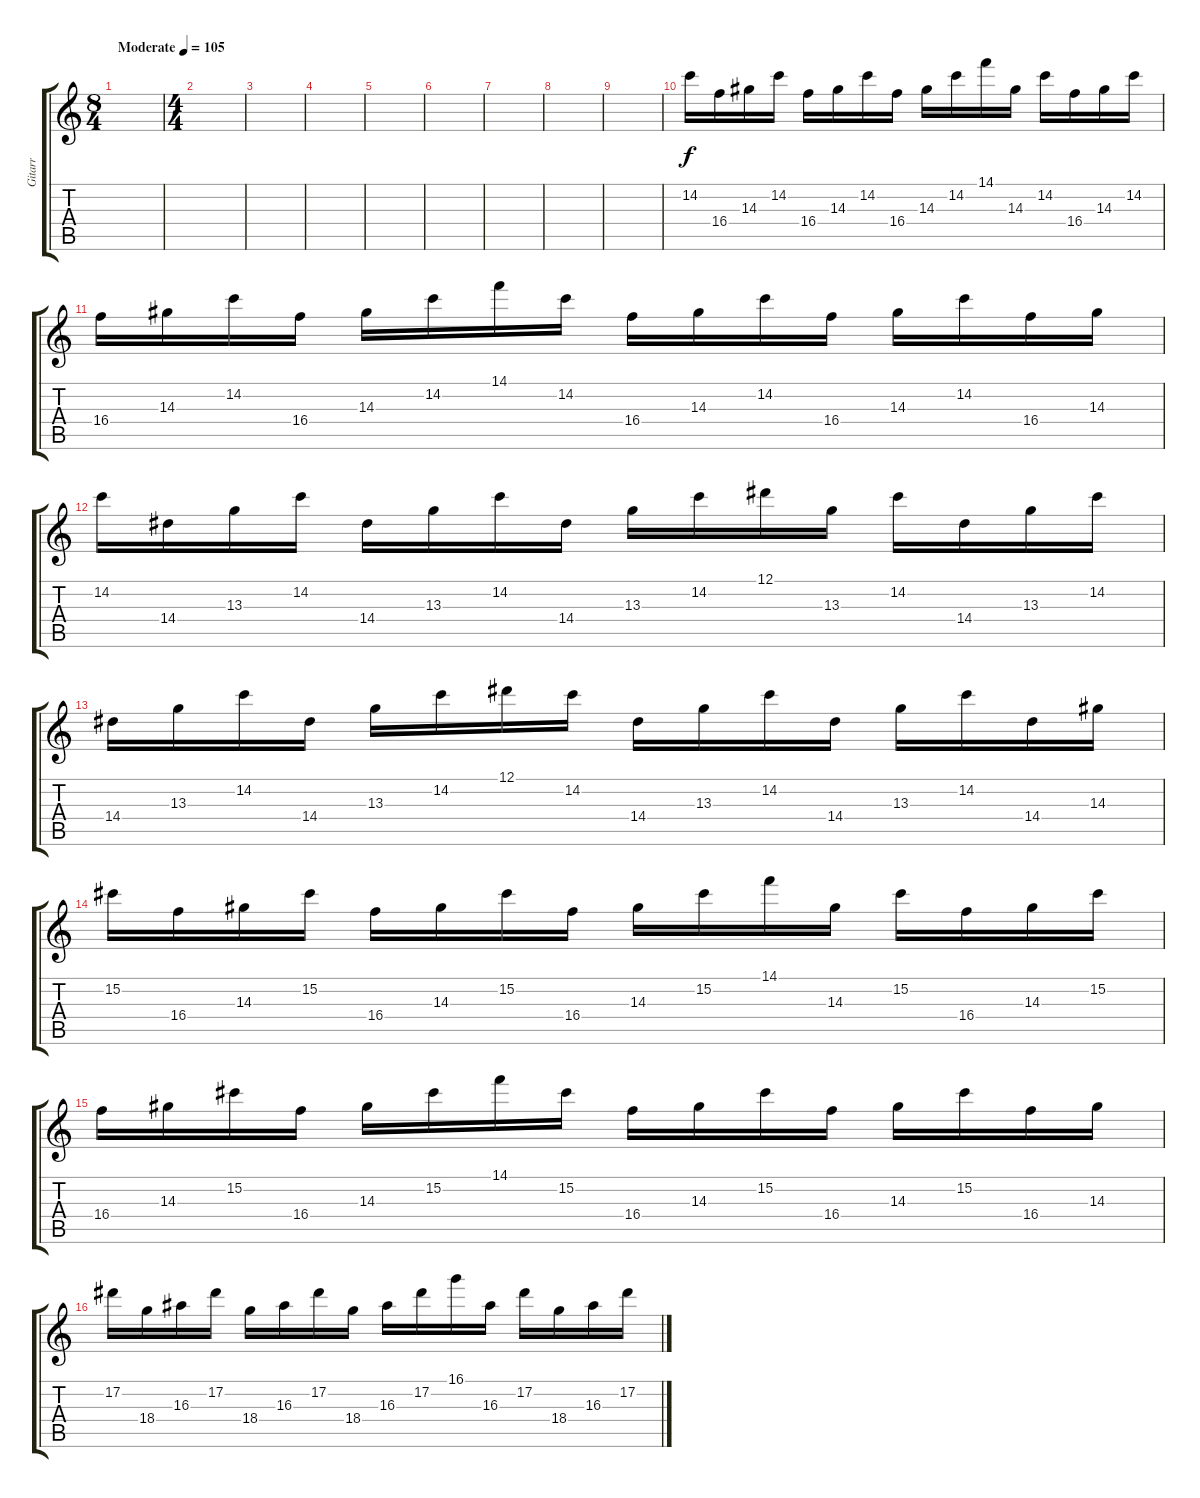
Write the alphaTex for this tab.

\track ("Gitarr" "Gitarr") {instrument overdrivenguitar}
\staff {score tabs}
\tuning (Eb4 Bb3 Gb3 Db3 Ab2 Db2) {hide}
\ts (8 4)
\tempo (105 "Moderate")
\clef g2
\ks c
|
\ts (4 4)
|
|
|
|
|
|
|
|
14.2.16 16.4.16 14.3.16 14.2.16 16.4.16 14.3.16 14.2.16 16.4.16 14.3.16 14.2.16 14.1.16 14.3.16 14.2.16 16.4.16 14.3.16 14.2.16 |
16.4.16 14.3.16 14.2.16 16.4.16 14.3.16 14.2.16 14.1.16 14.2.16 16.4.16 14.3.16 14.2.16 16.4.16 14.3.16 14.2.16 16.4.16 14.3.16 |
14.2.16 14.4.16 13.3.16 14.2.16 14.4.16 13.3.16 14.2.16 14.4.16 13.3.16 14.2.16 12.1.16 13.3.16 14.2.16 14.4.16 13.3.16 14.2.16 |
14.4.16 13.3.16 14.2.16 14.4.16 13.3.16 14.2.16 12.1.16 14.2.16 14.4.16 13.3.16 14.2.16 14.4.16 13.3.16 14.2.16 14.4.16 14.3.16 |
15.2.16 16.4.16 14.3.16 15.2.16 16.4.16 14.3.16 15.2.16 16.4.16 14.3.16 15.2.16 14.1.16 14.3.16 15.2.16 16.4.16 14.3.16 15.2.16 |
16.4.16 14.3.16 15.2.16 16.4.16 14.3.16 15.2.16 14.1.16 15.2.16 16.4.16 14.3.16 15.2.16 16.4.16 14.3.16 15.2.16 16.4.16 14.3.16 |
17.2.16 18.4.16 16.3.16 17.2.16 18.4.16 16.3.16 17.2.16 18.4.16 16.3.16 17.2.16 16.1.16 16.3.16 17.2.16 18.4.16 16.3.16 17.2.16
